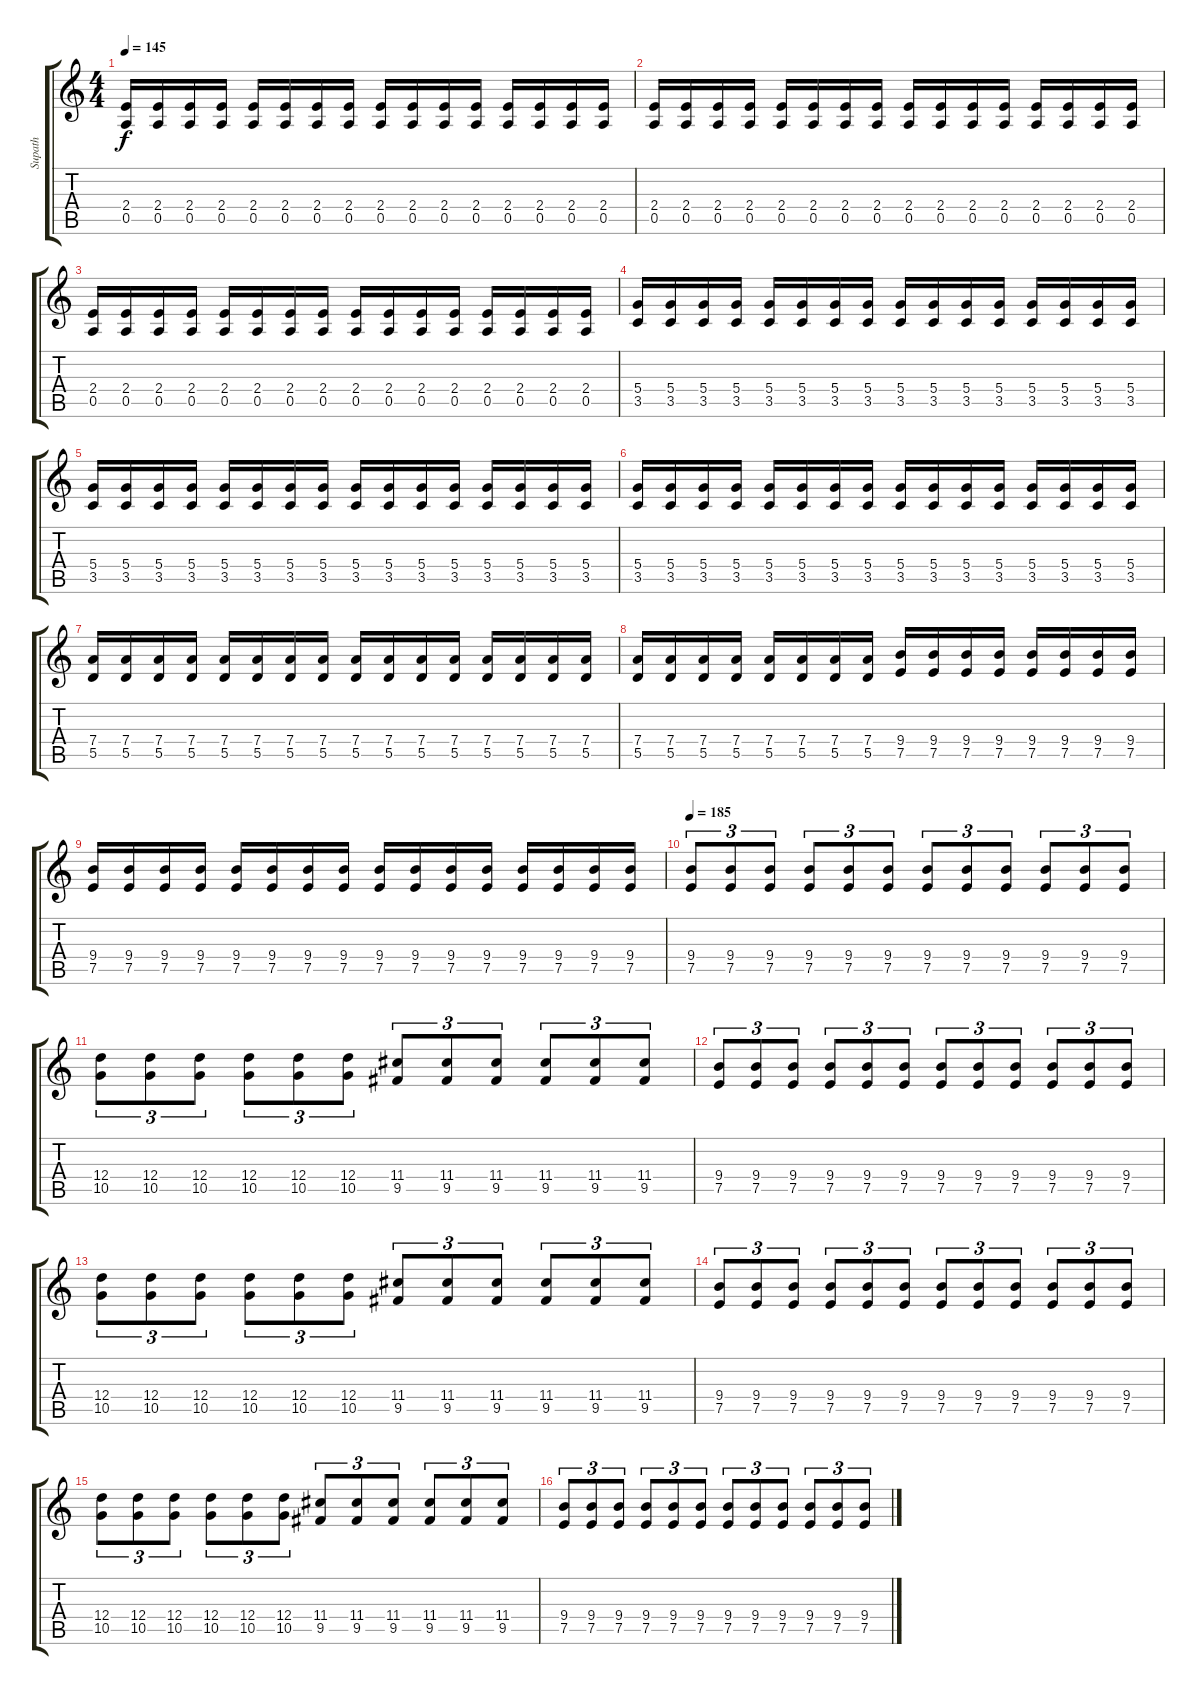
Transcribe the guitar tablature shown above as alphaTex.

\track ("Supath" "Supath") {instrument distortionguitar}
\staff {score tabs}
\tuning (E4 B3 G3 D3 A2 D2) {hide}
\ts (4 4)
\tempo 145
\clef g2
\ks c
(2.4 0.5).16{dy f} (2.4 0.5).16 (2.4 0.5).16 (2.4 0.5).16 (2.4 0.5).16 (2.4 0.5).16 (2.4 0.5).16 (2.4 0.5).16 (2.4 0.5).16 (2.4 0.5).16 (2.4 0.5).16 (2.4 0.5).16 (2.4 0.5).16 (2.4 0.5).16 (2.4 0.5).16 (2.4 0.5).16 |
(2.4 0.5).16 (2.4 0.5).16 (2.4 0.5).16 (2.4 0.5).16 (2.4 0.5).16 (2.4 0.5).16 (2.4 0.5).16 (2.4 0.5).16 (2.4 0.5).16 (2.4 0.5).16 (2.4 0.5).16 (2.4 0.5).16 (2.4 0.5).16 (2.4 0.5).16 (2.4 0.5).16 (2.4 0.5).16 |
(2.4 0.5).16 (2.4 0.5).16 (2.4 0.5).16 (2.4 0.5).16 (2.4 0.5).16 (2.4 0.5).16 (2.4 0.5).16 (2.4 0.5).16 (2.4 0.5).16 (2.4 0.5).16 (2.4 0.5).16 (2.4 0.5).16 (2.4 0.5).16 (2.4 0.5).16 (2.4 0.5).16 (2.4 0.5).16 |
(5.4 3.5).16 (5.4 3.5).16 (5.4 3.5).16 (5.4 3.5).16 (5.4 3.5).16 (5.4 3.5).16 (5.4 3.5).16 (5.4 3.5).16 (5.4 3.5).16 (5.4 3.5).16 (5.4 3.5).16 (5.4 3.5).16 (5.4 3.5).16 (5.4 3.5).16 (5.4 3.5).16 (5.4 3.5).16 |
(5.4 3.5).16 (5.4 3.5).16 (5.4 3.5).16 (5.4 3.5).16 (5.4 3.5).16 (5.4 3.5).16 (5.4 3.5).16 (5.4 3.5).16 (5.4 3.5).16 (5.4 3.5).16 (5.4 3.5).16 (5.4 3.5).16 (5.4 3.5).16 (5.4 3.5).16 (5.4 3.5).16 (5.4 3.5).16 |
(5.4 3.5).16 (5.4 3.5).16 (5.4 3.5).16 (5.4 3.5).16 (5.4 3.5).16 (5.4 3.5).16 (5.4 3.5).16 (5.4 3.5).16 (5.4 3.5).16 (5.4 3.5).16 (5.4 3.5).16 (5.4 3.5).16 (5.4 3.5).16 (5.4 3.5).16 (5.4 3.5).16 (5.4 3.5).16 |
(7.4 5.5).16 (7.4 5.5).16 (7.4 5.5).16 (7.4 5.5).16 (7.4 5.5).16 (7.4 5.5).16 (7.4 5.5).16 (7.4 5.5).16 (7.4 5.5).16 (7.4 5.5).16 (7.4 5.5).16 (7.4 5.5).16 (7.4 5.5).16 (7.4 5.5).16 (7.4 5.5).16 (7.4 5.5).16 |
(7.4 5.5).16 (7.4 5.5).16 (7.4 5.5).16 (7.4 5.5).16 (7.4 5.5).16 (7.4 5.5).16 (7.4 5.5).16 (7.4 5.5).16 (9.4 7.5).16 (9.4 7.5).16 (9.4 7.5).16 (9.4 7.5).16 (9.4 7.5).16 (9.4 7.5).16 (9.4 7.5).16 (9.4 7.5).16 |
(9.4 7.5).16 (9.4 7.5).16 (9.4 7.5).16 (9.4 7.5).16 (9.4 7.5).16 (9.4 7.5).16 (9.4 7.5).16 (9.4 7.5).16 (9.4 7.5).16 (9.4 7.5).16 (9.4 7.5).16 (9.4 7.5).16 (9.4 7.5).16 (9.4 7.5).16 (9.4 7.5).16 (9.4 7.5).16 |
\tempo 185
(9.4 7.5).8{tu (3 2)} (9.4 7.5).8{tu (3 2)} (9.4 7.5).8{tu (3 2)} (9.4 7.5).8{tu (3 2)} (9.4 7.5).8{tu (3 2)} (9.4 7.5).8{tu (3 2)} (9.4 7.5).8{tu (3 2)} (9.4 7.5).8{tu (3 2)} (9.4 7.5).8{tu (3 2)} (9.4 7.5).8{tu (3 2)} (9.4 7.5).8{tu (3 2)} (9.4 7.5).8{tu (3 2)} |
(12.4 10.5).8{tu (3 2)} (12.4 10.5).8{tu (3 2)} (12.4 10.5).8{tu (3 2)} (12.4 10.5).8{tu (3 2)} (12.4 10.5).8{tu (3 2)} (12.4 10.5).8{tu (3 2)} (11.4 9.5).8{tu (3 2)} (11.4 9.5).8{tu (3 2)} (11.4 9.5).8{tu (3 2)} (11.4 9.5).8{tu (3 2)} (11.4 9.5).8{tu (3 2)} (11.4 9.5).8{tu (3 2)} |
(9.4 7.5).8{tu (3 2)} (9.4 7.5).8{tu (3 2)} (9.4 7.5).8{tu (3 2)} (9.4 7.5).8{tu (3 2)} (9.4 7.5).8{tu (3 2)} (9.4 7.5).8{tu (3 2)} (9.4 7.5).8{tu (3 2)} (9.4 7.5).8{tu (3 2)} (9.4 7.5).8{tu (3 2)} (9.4 7.5).8{tu (3 2)} (9.4 7.5).8{tu (3 2)} (9.4 7.5).8{tu (3 2)} |
(12.4 10.5).8{tu (3 2)} (12.4 10.5).8{tu (3 2)} (12.4 10.5).8{tu (3 2)} (12.4 10.5).8{tu (3 2)} (12.4 10.5).8{tu (3 2)} (12.4 10.5).8{tu (3 2)} (11.4 9.5).8{tu (3 2)} (11.4 9.5).8{tu (3 2)} (11.4 9.5).8{tu (3 2)} (11.4 9.5).8{tu (3 2)} (11.4 9.5).8{tu (3 2)} (11.4 9.5).8{tu (3 2)} |
(9.4 7.5).8{tu (3 2)} (9.4 7.5).8{tu (3 2)} (9.4 7.5).8{tu (3 2)} (9.4 7.5).8{tu (3 2)} (9.4 7.5).8{tu (3 2)} (9.4 7.5).8{tu (3 2)} (9.4 7.5).8{tu (3 2)} (9.4 7.5).8{tu (3 2)} (9.4 7.5).8{tu (3 2)} (9.4 7.5).8{tu (3 2)} (9.4 7.5).8{tu (3 2)} (9.4 7.5).8{tu (3 2)} |
(12.4 10.5).8{tu (3 2)} (12.4 10.5).8{tu (3 2)} (12.4 10.5).8{tu (3 2)} (12.4 10.5).8{tu (3 2)} (12.4 10.5).8{tu (3 2)} (12.4 10.5).8{tu (3 2)} (11.4 9.5).8{tu (3 2)} (11.4 9.5).8{tu (3 2)} (11.4 9.5).8{tu (3 2)} (11.4 9.5).8{tu (3 2)} (11.4 9.5).8{tu (3 2)} (11.4 9.5).8{tu (3 2)} |
(9.4 7.5).8{tu (3 2)} (9.4 7.5).8{tu (3 2)} (9.4 7.5).8{tu (3 2)} (9.4 7.5).8{tu (3 2)} (9.4 7.5).8{tu (3 2)} (9.4 7.5).8{tu (3 2)} (9.4 7.5).8{tu (3 2)} (9.4 7.5).8{tu (3 2)} (9.4 7.5).8{tu (3 2)} (9.4 7.5).8{tu (3 2)} (9.4 7.5).8{tu (3 2)} (9.4 7.5).8{tu (3 2)}
